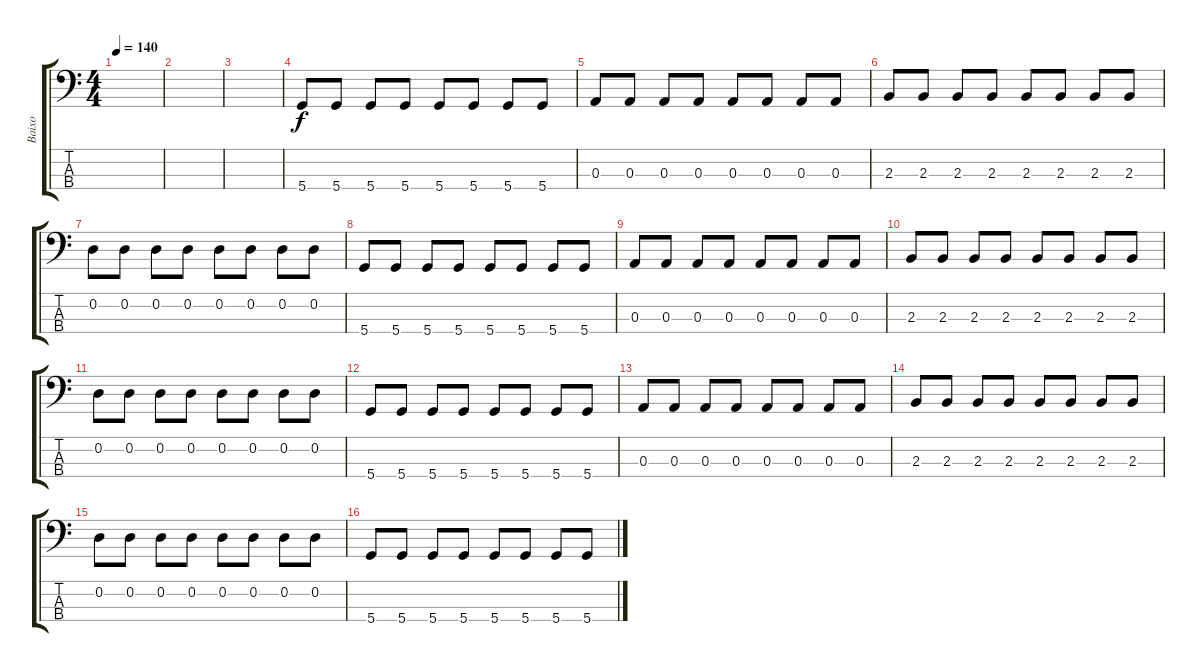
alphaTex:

\track ("Baixo" "Baixo") {instrument electricbassfinger}
\staff {score tabs}
\tuning (G2 D2 A1 D1) {hide}
\ts (4 4)
\tempo 140
\clef f4
\ks c
|
|
|
5.4.8 5.4.8 5.4.8 5.4.8 5.4.8 5.4.8 5.4.8 5.4.8 |
0.3.8 0.3.8 0.3.8 0.3.8 0.3.8 0.3.8 0.3.8 0.3.8 |
2.3.8 2.3.8 2.3.8 2.3.8 2.3.8 2.3.8 2.3.8 2.3.8 |
0.2.8 0.2.8 0.2.8 0.2.8 0.2.8 0.2.8 0.2.8 0.2.8 |
5.4.8 5.4.8 5.4.8 5.4.8 5.4.8 5.4.8 5.4.8 5.4.8 |
0.3.8 0.3.8 0.3.8 0.3.8 0.3.8 0.3.8 0.3.8 0.3.8 |
2.3.8 2.3.8 2.3.8 2.3.8 2.3.8 2.3.8 2.3.8 2.3.8 |
0.2.8 0.2.8 0.2.8 0.2.8 0.2.8 0.2.8 0.2.8 0.2.8 |
5.4.8 5.4.8 5.4.8 5.4.8 5.4.8 5.4.8 5.4.8 5.4.8 |
0.3.8 0.3.8 0.3.8 0.3.8 0.3.8 0.3.8 0.3.8 0.3.8 |
2.3.8 2.3.8 2.3.8 2.3.8 2.3.8 2.3.8 2.3.8 2.3.8 |
0.2.8 0.2.8 0.2.8 0.2.8 0.2.8 0.2.8 0.2.8 0.2.8 |
5.4.8 5.4.8 5.4.8 5.4.8 5.4.8 5.4.8 5.4.8 5.4.8
